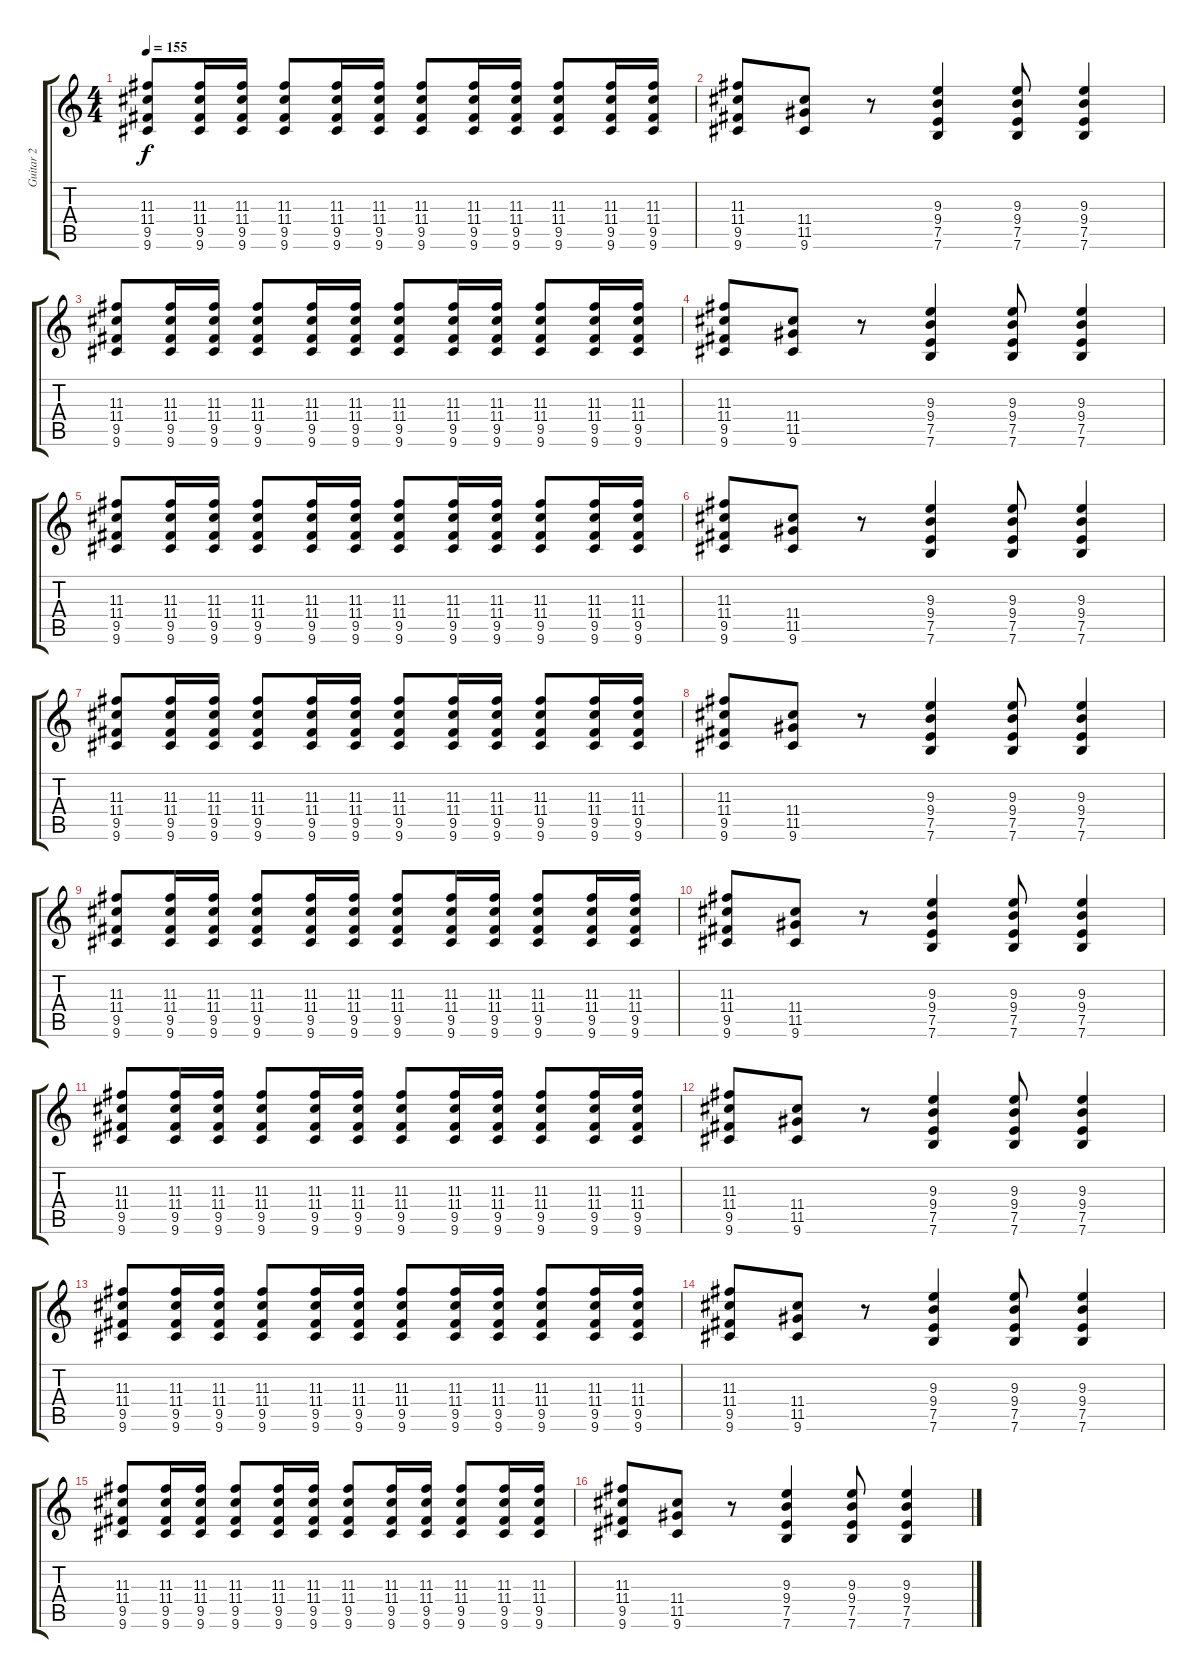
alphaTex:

\track ("Guitar 2" "Guitar 2") {instrument distortionguitar}
\staff {score tabs}
\tuning (E4 B3 G3 D3 A2 E2) {hide}
\ts (4 4)
\tempo 155
\clef g2
\ks c
(11.3 11.4 9.5 9.6).8{dy f} (11.3 11.4 9.5 9.6).16 (11.3 11.4 9.5 9.6).16 (11.3 11.4 9.5 9.6).8 (11.3 11.4 9.5 9.6).16 (11.3 11.4 9.5 9.6).16 (11.3 11.4 9.5 9.6).8 (11.3 11.4 9.5 9.6).16 (11.3 11.4 9.5 9.6).16 (11.3 11.4 9.5 9.6).8 (11.3 11.4 9.5 9.6).16 (11.3 11.4 9.5 9.6).16 |
(11.3 11.4 9.5 9.6).8 (11.4 11.5 9.6).8 r.8 (9.3 9.4 7.5 7.6).4 (9.3 9.4 7.5 7.6).8 (9.3 9.4 7.5 7.6).4 |
(11.3 11.4 9.5 9.6).8 (11.3 11.4 9.5 9.6).16 (11.3 11.4 9.5 9.6).16 (11.3 11.4 9.5 9.6).8 (11.3 11.4 9.5 9.6).16 (11.3 11.4 9.5 9.6).16 (11.3 11.4 9.5 9.6).8 (11.3 11.4 9.5 9.6).16 (11.3 11.4 9.5 9.6).16 (11.3 11.4 9.5 9.6).8 (11.3 11.4 9.5 9.6).16 (11.3 11.4 9.5 9.6).16 |
(11.3 11.4 9.5 9.6).8 (11.4 11.5 9.6).8 r.8 (9.3 9.4 7.5 7.6).4 (9.3 9.4 7.5 7.6).8 (9.3 9.4 7.5 7.6).4 |
(11.3 11.4 9.5 9.6).8 (11.3 11.4 9.5 9.6).16 (11.3 11.4 9.5 9.6).16 (11.3 11.4 9.5 9.6).8 (11.3 11.4 9.5 9.6).16 (11.3 11.4 9.5 9.6).16 (11.3 11.4 9.5 9.6).8 (11.3 11.4 9.5 9.6).16 (11.3 11.4 9.5 9.6).16 (11.3 11.4 9.5 9.6).8 (11.3 11.4 9.5 9.6).16 (11.3 11.4 9.5 9.6).16 |
(11.3 11.4 9.5 9.6).8 (11.4 11.5 9.6).8 r.8 (9.3 9.4 7.5 7.6).4 (9.3 9.4 7.5 7.6).8 (9.3 9.4 7.5 7.6).4 |
(11.3 11.4 9.5 9.6).8 (11.3 11.4 9.5 9.6).16 (11.3 11.4 9.5 9.6).16 (11.3 11.4 9.5 9.6).8 (11.3 11.4 9.5 9.6).16 (11.3 11.4 9.5 9.6).16 (11.3 11.4 9.5 9.6).8 (11.3 11.4 9.5 9.6).16 (11.3 11.4 9.5 9.6).16 (11.3 11.4 9.5 9.6).8 (11.3 11.4 9.5 9.6).16 (11.3 11.4 9.5 9.6).16 |
(11.3 11.4 9.5 9.6).8 (11.4 11.5 9.6).8 r.8 (9.3 9.4 7.5 7.6).4 (9.3 9.4 7.5 7.6).8 (9.3 9.4 7.5 7.6).4 |
(11.3 11.4 9.5 9.6).8 (11.3 11.4 9.5 9.6).16 (11.3 11.4 9.5 9.6).16 (11.3 11.4 9.5 9.6).8 (11.3 11.4 9.5 9.6).16 (11.3 11.4 9.5 9.6).16 (11.3 11.4 9.5 9.6).8 (11.3 11.4 9.5 9.6).16 (11.3 11.4 9.5 9.6).16 (11.3 11.4 9.5 9.6).8 (11.3 11.4 9.5 9.6).16 (11.3 11.4 9.5 9.6).16 |
(11.3 11.4 9.5 9.6).8 (11.4 11.5 9.6).8 r.8 (9.3 9.4 7.5 7.6).4 (9.3 9.4 7.5 7.6).8 (9.3 9.4 7.5 7.6).4 |
(11.3 11.4 9.5 9.6).8 (11.3 11.4 9.5 9.6).16 (11.3 11.4 9.5 9.6).16 (11.3 11.4 9.5 9.6).8 (11.3 11.4 9.5 9.6).16 (11.3 11.4 9.5 9.6).16 (11.3 11.4 9.5 9.6).8 (11.3 11.4 9.5 9.6).16 (11.3 11.4 9.5 9.6).16 (11.3 11.4 9.5 9.6).8 (11.3 11.4 9.5 9.6).16 (11.3 11.4 9.5 9.6).16 |
(11.3 11.4 9.5 9.6).8 (11.4 11.5 9.6).8 r.8 (9.3 9.4 7.5 7.6).4 (9.3 9.4 7.5 7.6).8 (9.3 9.4 7.5 7.6).4 |
(11.3 11.4 9.5 9.6).8 (11.3 11.4 9.5 9.6).16 (11.3 11.4 9.5 9.6).16 (11.3 11.4 9.5 9.6).8 (11.3 11.4 9.5 9.6).16 (11.3 11.4 9.5 9.6).16 (11.3 11.4 9.5 9.6).8 (11.3 11.4 9.5 9.6).16 (11.3 11.4 9.5 9.6).16 (11.3 11.4 9.5 9.6).8 (11.3 11.4 9.5 9.6).16 (11.3 11.4 9.5 9.6).16 |
(11.3 11.4 9.5 9.6).8 (11.4 11.5 9.6).8 r.8 (9.3 9.4 7.5 7.6).4 (9.3 9.4 7.5 7.6).8 (9.3 9.4 7.5 7.6).4 |
(11.3 11.4 9.5 9.6).8 (11.3 11.4 9.5 9.6).16 (11.3 11.4 9.5 9.6).16 (11.3 11.4 9.5 9.6).8 (11.3 11.4 9.5 9.6).16 (11.3 11.4 9.5 9.6).16 (11.3 11.4 9.5 9.6).8 (11.3 11.4 9.5 9.6).16 (11.3 11.4 9.5 9.6).16 (11.3 11.4 9.5 9.6).8 (11.3 11.4 9.5 9.6).16 (11.3 11.4 9.5 9.6).16 |
(11.3 11.4 9.5 9.6).8 (11.4 11.5 9.6).8 r.8 (9.3 9.4 7.5 7.6).4 (9.3 9.4 7.5 7.6).8 (9.3 9.4 7.5 7.6).4
